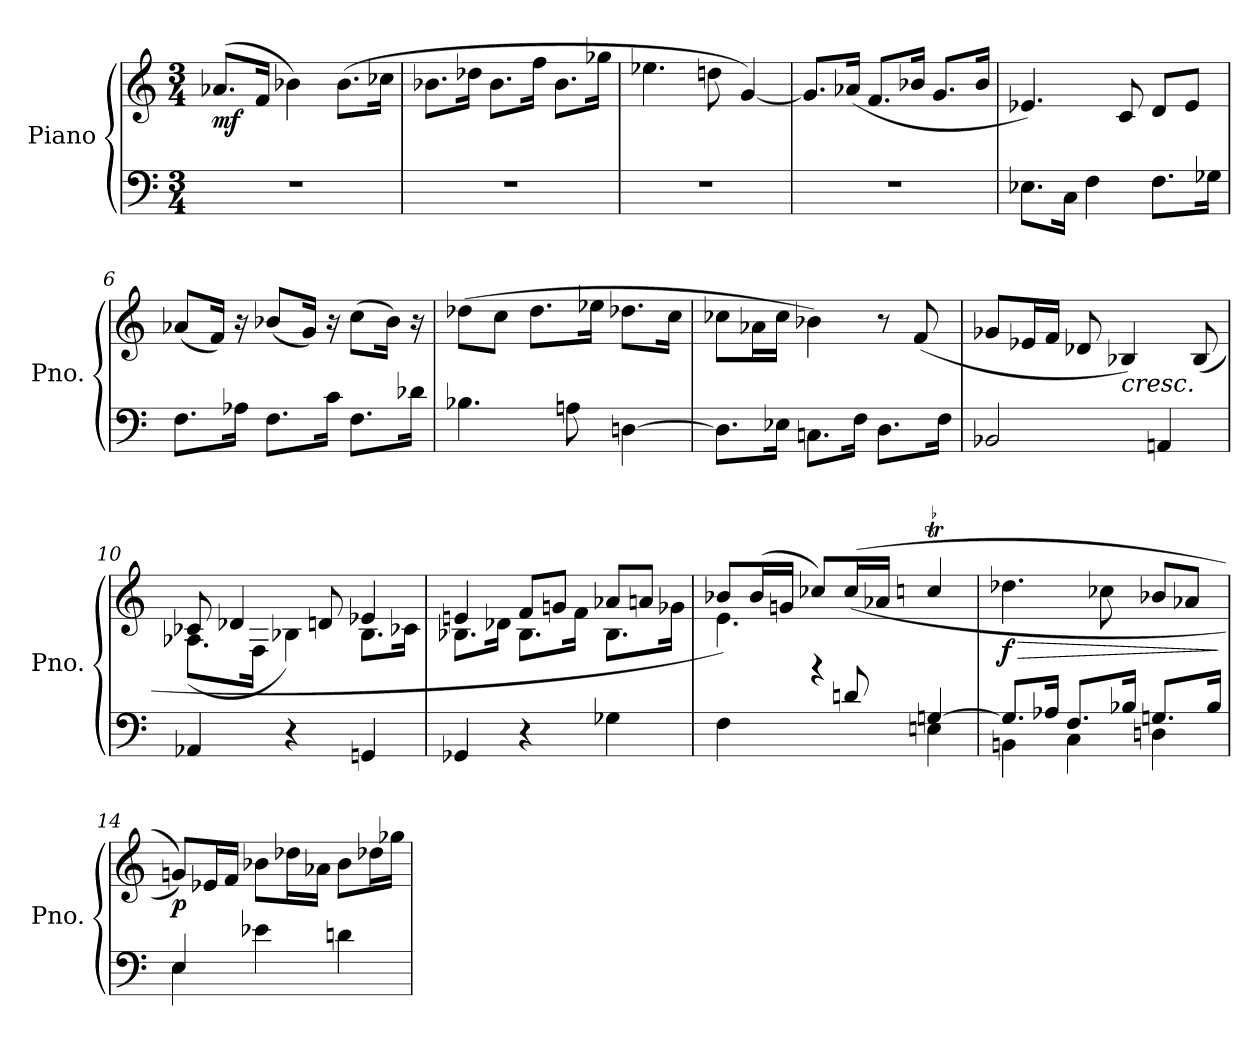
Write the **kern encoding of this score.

**kern	**kern	**dynam
*part1	*part1	*part1
*staff2	*staff1	*staff1/2
*I"Piano	*	*
*I'Pno.	*	*
*clefF4	*clefG2	*
*k[]	*k[]	*
*M3/4	*M3/4	*
*MM92	*MM92	*
=1	=1	=1
!	!	!LO:DY:b
2.r	(>8.a-X/L	mf
.	16f/Jk	.
.	4b-X\)	.
.	(>8.b-\L	.
.	16cc-X\Jk	.
=2	=2	=2
2.r	8.b-X\L	.
.	16dd-X\Jk	.
.	8.b-\L	.
.	16ff\Jk	.
.	8.b-\L	.
.	16gg-X\Jk	.
=3	=3	=3
2.r	4.ee-X\	.
.	8ddn\	.
.	[4g/)	.
=4	=4	=4
2.r	8.g/L]	.
.	(<16a-X/Jk	.
.	8.f/L	.
.	16b-X/Jk	.
.	8.g/L	.
.	16b-/Jk	.
=5	=5	=5
8.E-X\L	4.e-X/)	.
16C\Jk	.	.
4F\	.	.
.	8c/	.
8.F\L	8d/L	.
.	8e-/J	.
16G-X\Jk	.	.
!!LO:LB:g=z
=6	=6	=6
8.F\L	(<8a-X/L	.
.	16f/Jk)	.
16A-X\Jk	16r	.
8.F\L	(<8b-X/L	.
.	16g/Jk)	.
16c\Jk	16r	.
8.F\L	(>8cc\L	.
.	16b-\Jk)	.
16d-X\Jk	16r	.
=7	=7	=7
4.B-X\	(>8dd-X\L	.
.	8cc\J	.
.	8.dd-\L	.
8An\	.	.
.	16ee-X\Jk	.
[4Dn\	8.dd-X\L	.
.	16cc\Jk	.
=8	=8	=8
8.D\L]	8cc-X\L	.
.	16a-X\L	.
16E-X\Jk	16cc-\JJ	.
8.Cn\L	4b-X\)	.
16F\Jk	.	.
8.D\L	8r	.
.	(<8f/	.
16F\Jk	.	.
=9	=9	=9
2BB-X/	8g-X/L	.
.	16e-X/L	.
.	16f/JJ	.
.	8d-X/	.
!	!LO:TX:b:i:t=cresc.	!
.	4B-X/)	.
4AAn/	.	.
.	(>8B-/	.
=10	=10	=10
*	*^	*
4AA-X/	8c-X/	(<8.A-X\L	.
.	4d-X/	.	.
.	.	16F\Jk	.
4r	.	4B-X\)	.
.	8dn/	.	.
4GGn/	4e-X/	8.B-\L	.
.	.	16c-X\Jk	.
!!LO:LB:g=z	!!
=11	=11	=11	=11
4GG-X/	4en/	8.B-X\L	.
.	.	16d-X\Jk	.
4r	8f/L	8.B-\L	.
.	8gn/J	.	.
.	.	16f\Jk	.
4G-X\	8a-X/L	8.B-\L	.
.	8an/J	.	.
.	.	16g-X\Jk	.
=12	=12	=12	=12
*^	*	*	*
4F\	4.ryy	8b-X/L)	4.e\	.
.	.	(>16b-/L	.	.
.	.	16gn/JJ	.	.
4r	.	8cc-X/L)	.	.
.	8dn/	(>(>16cc-/L	8ryy	.
.	.	16a-X/JJ	.	.
!	!	!LO:TR:acc=-	!	!
[4Gn/	4En\	4ccnt/	4dd-XTTT\yy	.
=13	=13	=13	=13	=13
!	!	!	!	!LO:HP:b
!	!	!	!	!LO:DY:n=1:b
*	*	*v	*v	*
8.G/L]	4BBn\	4.dd-X\	> f
16A-X/Jk	.	.	.
8.F/L	4C\	.	.
.	.	8cc-X\	.
16B-X/Jk	.	.	.
8.Gn/L	4Dn\	8b-X/L	.
.	.	8a-X/J	.
16B-/Jk	.	.	.
*v	*v	*	*
.	.	]
=14	=14	=14
*^	*	*
!	!	!	!LO:DY:b
4E/	4E\	8gn/L))	p
.	.	16e-X/L	.
.	.	16f/JJ	.
4e-X\	2ryy	8b-X\L	.
.	.	16dd-X\L	.
.	.	16a-X\JJ	.
4dn\	.	8b-\L	.
.	.	16dd-X\L	.
.	.	16gg-X\JJ	.
*v	*v	*	*
=	=	=
*-	*-	*-
